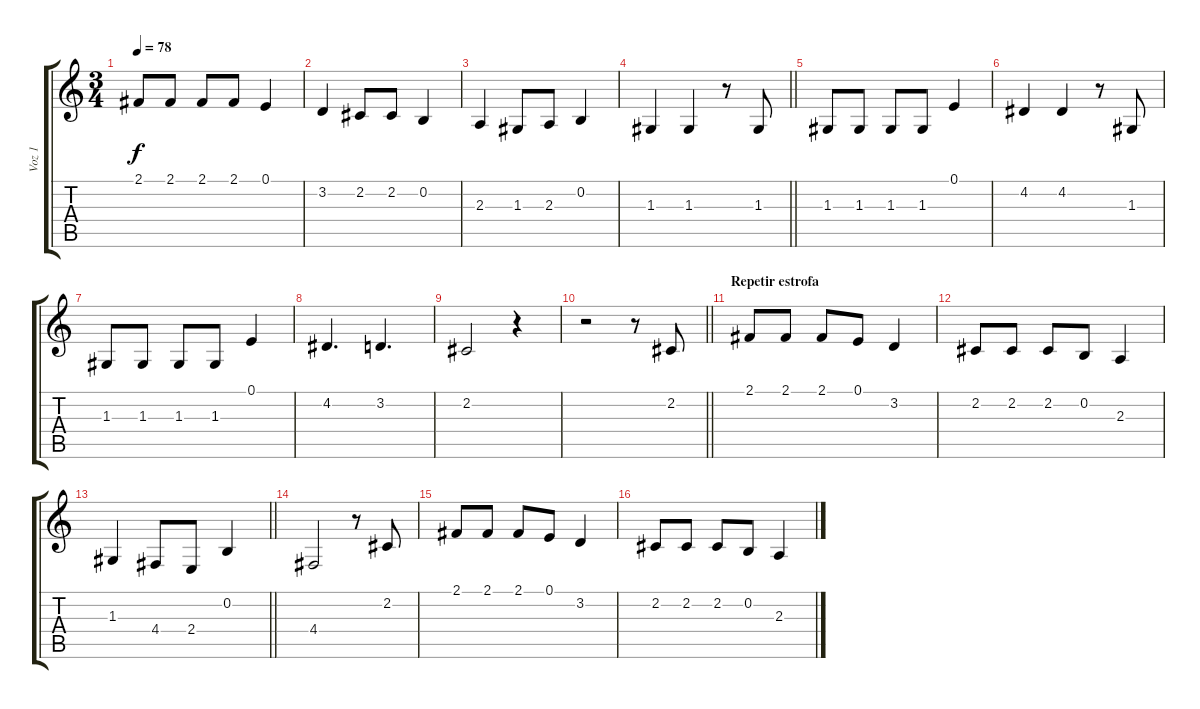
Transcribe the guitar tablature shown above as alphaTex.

\track ("Voz 1" "Voz 1") {instrument violin}
\staff {score tabs}
\tuning (E4 B3 G3 D3 A2 E2) {hide}
\ts (3 4)
\tempo 78
\clef g2
\ks c
2.1.8{dy f} 2.1.8 2.1.8 2.1.8 0.1.4 |
3.2.4 2.2.8 2.2.8 0.2.4 |
2.3.4 1.3.8 2.3.8 0.2.4 |
\barLineRight lightlight
1.3.4 1.3.4 r.8 1.3.8 |
1.3.8 1.3.8 1.3.8 1.3.8 0.1.4 |
4.2.4 4.2.4 r.8 1.3.8 |
1.3.8 1.3.8 1.3.8 1.3.8 0.1.4 |
4.2.4{d} 3.2.4{d} |
2.2.2 r.4 |
\barLineRight lightlight
r.2 r.8 2.2.8 |
\section ("" "Repetir estrofa")
2.1.8 2.1.8 2.1.8 0.1.8 3.2.4 |
2.2.8 2.2.8 2.2.8 0.2.8 2.3.4 |
\barLineRight lightlight
1.3.4 4.4.8 2.4.8 0.2.4 |
4.4.2 r.8 2.2.8 |
2.1.8 2.1.8 2.1.8 0.1.8 3.2.4 |
2.2.8 2.2.8 2.2.8 0.2.8 2.3.4
